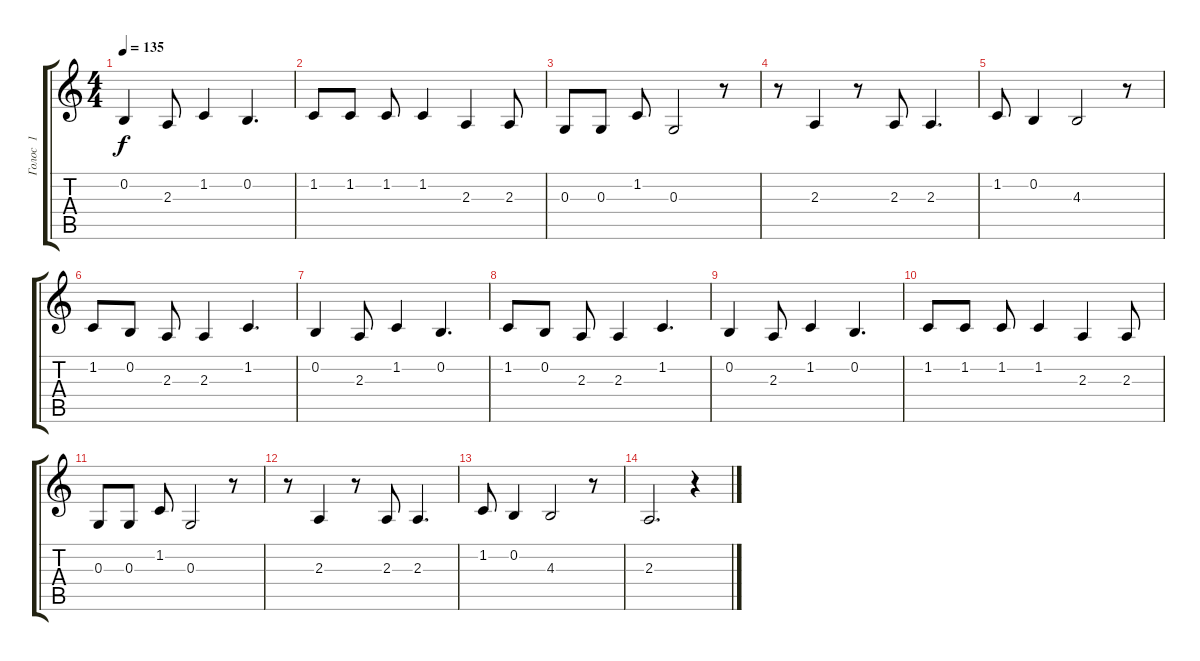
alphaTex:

\track ("Голос  1" "Голос  1") {instrument fx4atmosphere}
\staff {score tabs}
\tuning (E4 B3 G3 D3 A2 E2) {hide}
\ts (4 4)
\tempo 135
\clef g2
\ks c
0.2.4{dy f} 2.3.8 1.2.4 0.2.4{d} |
1.2.8 1.2.8 1.2.8 1.2.4 2.3.4 2.3.8 |
0.3.8 0.3.8 1.2.8 0.3.2 r.8 |
r.8 2.3.4 r.8 2.3.8 2.3.4{d} |
1.2.8 0.2.4 4.3.2 r.8 |
1.2.8 0.2.8 2.3.8 2.3.4 1.2.4{d} |
0.2.4 2.3.8 1.2.4 0.2.4{d} |
1.2.8 0.2.8 2.3.8 2.3.4 1.2.4{d} |
0.2.4 2.3.8 1.2.4 0.2.4{d} |
1.2.8 1.2.8 1.2.8 1.2.4 2.3.4 2.3.8 |
0.3.8 0.3.8 1.2.8 0.3.2 r.8 |
r.8 2.3.4 r.8 2.3.8 2.3.4{d} |
1.2.8 0.2.4 4.3.2 r.8 |
2.3.2{d} r.4
